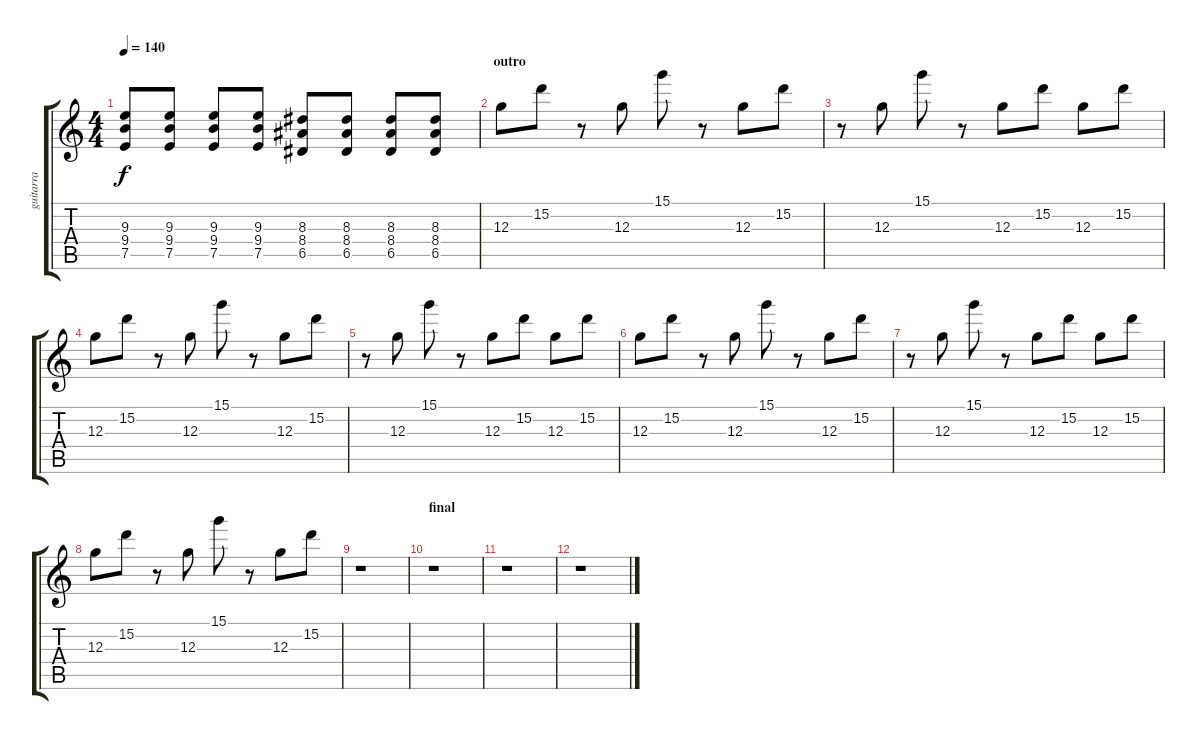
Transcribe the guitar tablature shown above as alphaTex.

\track ("guitarra" "guitarra") {instrument distortionguitar}
\staff {score tabs}
\tuning (E4 B3 G3 D3 A2 D2) {hide}
\ts (4 4)
\tempo 140
\clef g2
\ks c
(9.3 9.4 7.5).8{dy f} (9.3 9.4 7.5).8 (9.3 9.4 7.5).8 (9.3 9.4 7.5).8 (8.3 8.4 6.5).8 (8.3 8.4 6.5).8 (8.3 8.4 6.5).8 (8.3 8.4 6.5).8 |
\section ("" "outro")
12.3.8 15.2.8 r.8 12.3.8 15.1.8 r.8 12.3.8 15.2.8 |
r.8 12.3.8 15.1.8 r.8 12.3.8 15.2.8 12.3.8 15.2.8 |
12.3.8 15.2.8 r.8 12.3.8 15.1.8 r.8 12.3.8 15.2.8 |
r.8 12.3.8 15.1.8 r.8 12.3.8 15.2.8 12.3.8 15.2.8 |
12.3.8 15.2.8 r.8 12.3.8 15.1.8 r.8 12.3.8 15.2.8 |
r.8 12.3.8 15.1.8 r.8 12.3.8 15.2.8 12.3.8 15.2.8 |
12.3.8 15.2.8 r.8 12.3.8 15.1.8 r.8 12.3.8 15.2.8 |
r.1 |
\section ("" "final")
r.1 |
r.1 |
r.1
